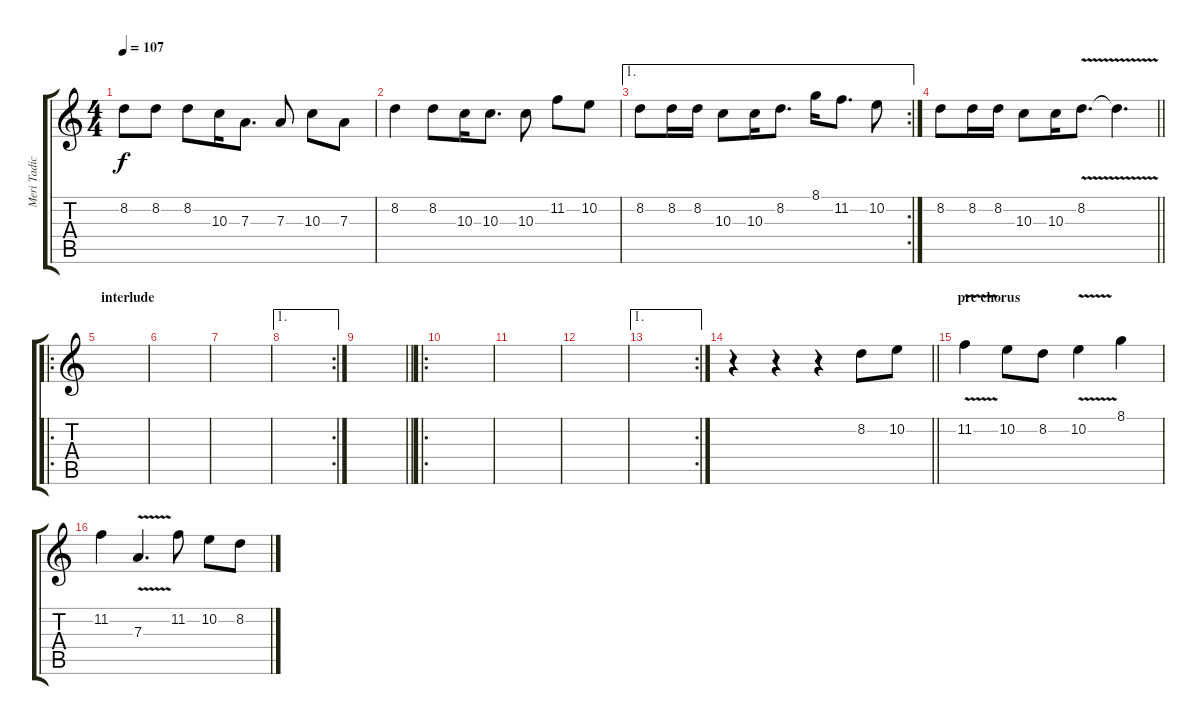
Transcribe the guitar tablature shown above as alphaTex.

\track ("Meri Tadic" "Meri Tadic") {instrument fiddle}
\staff {score tabs}
\tuning (B4 Gb4 D4 A3 E3 B2) {hide}
\ts (4 4)
\tempo 107
\clef g2
\ks c
8.2.8{dy f} 8.2.8 8.2.8 10.3.16 7.3.8{d} 7.3.8 10.3.8 7.3.8 |
8.2.4 8.2.8 10.3.16 10.3.8{d} 10.3.8 11.2.8 10.2.8 |
\ae 1
\rc 2
8.2.8 8.2.16 8.2.16 10.3.8 10.3.16 8.2.8{d} 8.1.16 11.2.8{d} 10.2.8 |
\barLineRight lightlight
8.2.8 8.2.16 8.2.16 10.3.8 10.3.16 8.2{v}.8{d} 8.2{t}.4{d} |
\ro
\section ("" "interlude")
|
|
|
\ae 1
\rc 2
|
\barLineRight lightlight
|
\ro
\section ("" "")
|
|
|
\ae 1
\rc 2
|
\barLineRight lightlight
r.4 r.4 r.4 8.2.8 10.2.8 |
\section ("" "pre chorus")
11.2{v}.4 10.2.8 8.2.8 10.2{v}.4 8.1.4 |
11.2.4 7.3{v}.4{d} 11.2.8 10.2.8 8.2.8
